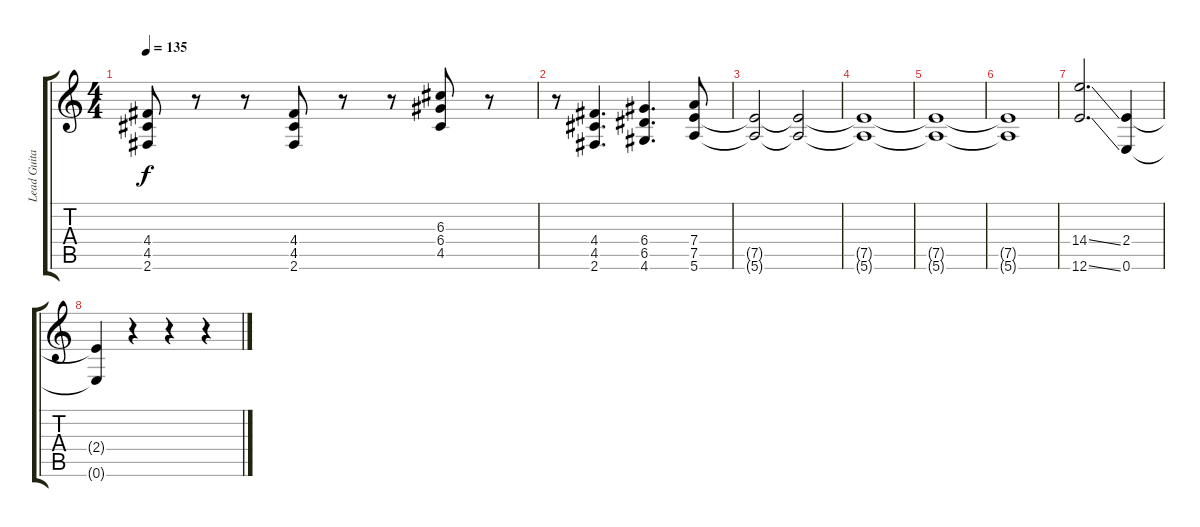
\track ("Lead Guitar" "Lead Guita") {instrument overdrivenguitar}
\staff {score tabs}
\tuning (E4 B3 G3 D3 A2 E2) {hide}
\ts (4 4)
\tempo 135
\clef g2
\ks c
(4.4 4.5 2.6).8{dy f} r.8 r.8 (4.4 4.5 2.6).8 r.8 r.8 (6.3 6.4 4.5).8 r.8 |
r.8 (4.4 4.5 2.6).4{d} (6.4 6.5 4.6).4{d} (7.4 7.5 5.6).8 |
(7.5{t} 5.6{t}).2 (7.5{t} 5.6{t}).2 |
(7.5{t} 5.6{t}).1 |
(7.5{t} 5.6{t}).1 |
(7.5{t} 5.6{t}).1 |
(14.4{ss} 12.6{ss}).2{d} (2.4 0.6).4 |
(2.4{t} 0.6{t}).4 r.4 r.4 r.4
